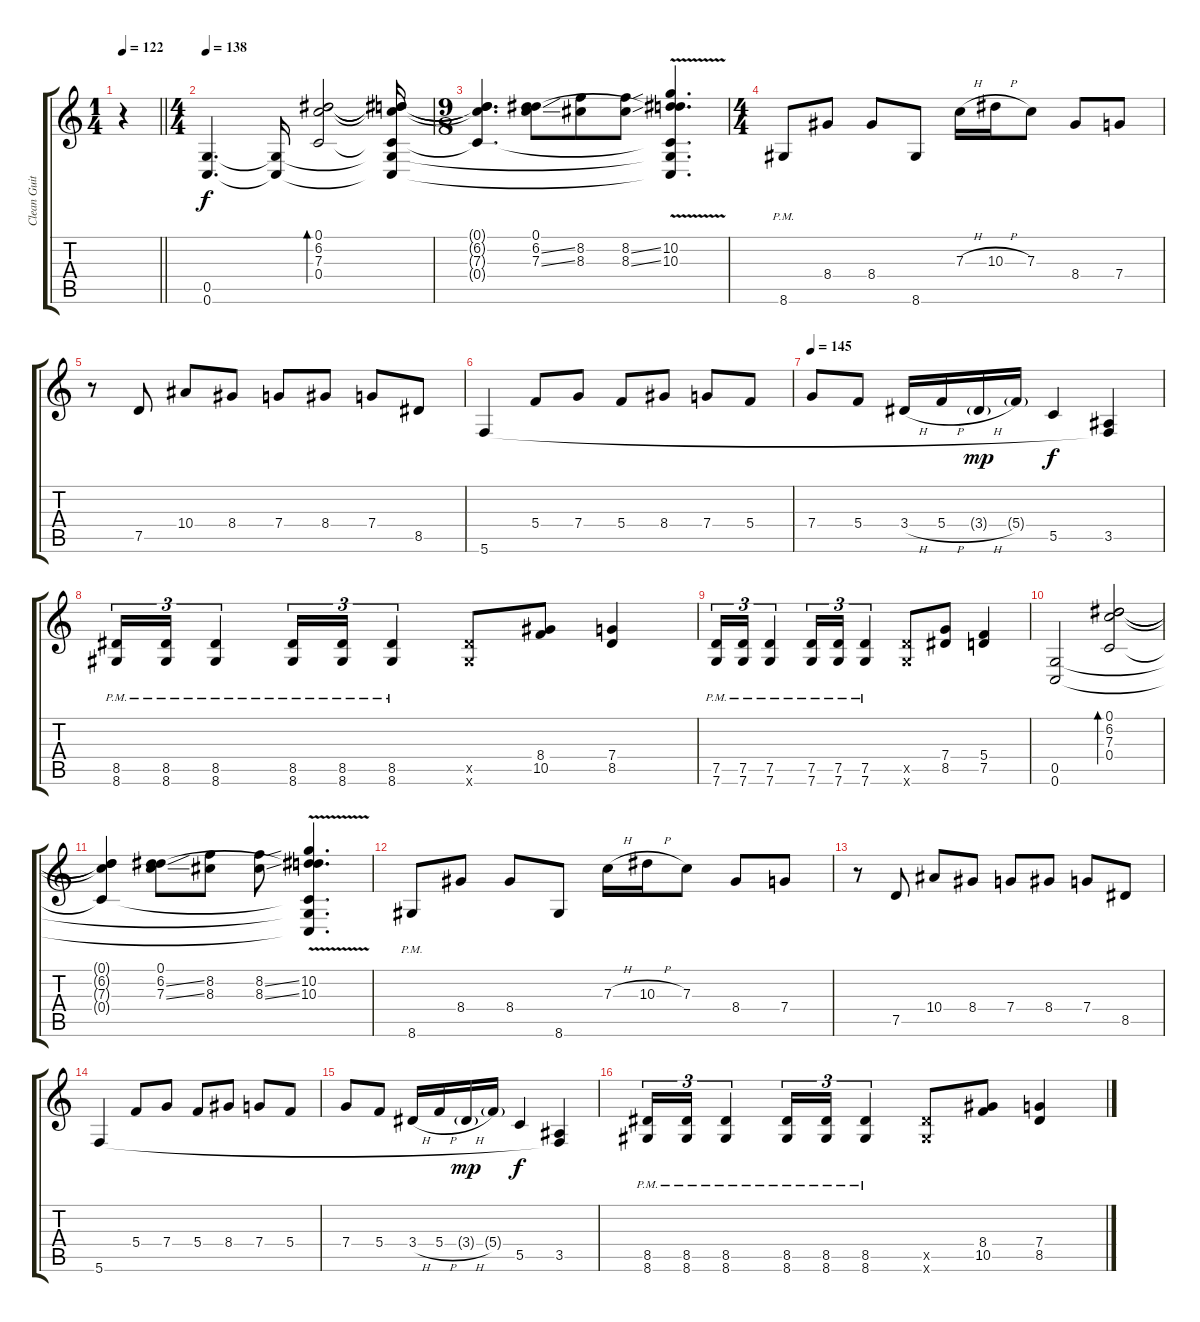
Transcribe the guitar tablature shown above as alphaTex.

\track ("Clean Guitar" "Clean Guit") {instrument electricguitarclean}
\staff {score tabs}
\tuning (D4 A3 F3 C3 G2 C2) {hide}
\ts (1 4)
\tempo 122
\clef g2
\barLineRight lightlight
\ks c
r.4{dy f instrument electricguitarclean} |
\ts (4 4)
\section ("" "")
\tempo 138
(0.5 0.6).4{d} (0.5{t} 0.6{t}).16 (0.1 6.2 7.3 0.4).2{bd 240} (0.1{t} 6.2{t} 7.3{t} 0.4{t} 0.5{t} 0.6{t}).16 |
\ts (9 8)
(0.1{t} 6.2{t} 7.3{t} 0.4{t}).4{d} (0.1 6.2{ss} 7.3{ss}).8 (8.2 8.3).8 (8.2{ss} 8.3{ss}).8 (0.1{t} 10.2{v} 10.3{v} 0.4{t} 0.5{t} 0.6{t}).4{d} |
\ts (4 4)
8.6{pm}.8 8.4.8 8.4.8 8.6.8 7.3{h}.16 10.3{h}.16 7.3.8 8.4.8 7.4.8 |
r.8 7.5.8 10.4.8 8.4.8 7.4.8 8.4.8 7.4.8 8.5.8 |
5.6.4 5.4.8 7.4.8 5.4.8 8.4.8 7.4.8 5.4.8 |
\tempo 145
7.4.8 5.4.8 3.4{h}.16 5.4{h}.16 3.4{h g}.16{dy mp} 5.4{g}.16 5.5.4{dy f} (3.5 5.6{t}).4 |
(8.5{pm} 8.6{pm}).16{tu (3 2)} (8.5{pm} 8.6{pm}).16{tu (3 2)} (8.5{pm} 8.6{pm}).4{tu (3 2)} (8.5{pm} 8.6{pm}).16{tu (3 2)} (8.5{pm} 8.6{pm}).16{tu (3 2)} (8.5{pm} 8.6{pm}).4{tu (3 2)} (8.5{x} 8.6{x}).8 (8.4 10.5).8 (7.4 8.5).4 |
(7.5{pm} 7.6{pm}).16{tu (3 2)} (7.5{pm} 7.6{pm}).16{tu (3 2)} (7.5{pm} 7.6{pm}).4{tu (3 2)} (7.5{pm} 7.6{pm}).16{tu (3 2)} (7.5{pm} 7.6{pm}).16{tu (3 2)} (7.5{pm} 7.6{pm}).4{tu (3 2)} (7.5{x} 7.6{x}).8 (7.4 8.5).8 (5.4 7.5).4 |
(0.5 0.6).2 (0.1 6.2 7.3 0.4).2{bd 120} |
(0.1{t} 6.2{t} 7.3{t} 0.4{t}).4 (0.1 6.2{ss} 7.3{ss}).8 (8.2 8.3).8 (8.2{ss} 8.3{ss}).8 (0.1{t} 10.2{v} 10.3{v} 0.4{t} 0.5{t} 0.6{t}).4{d} |
8.6{pm}.8 8.4.8 8.4.8 8.6.8 7.3{h}.16 10.3{h}.16 7.3.8 8.4.8 7.4.8 |
r.8 7.5.8 10.4.8 8.4.8 7.4.8 8.4.8 7.4.8 8.5.8 |
5.6.4 5.4.8 7.4.8 5.4.8 8.4.8 7.4.8 5.4.8 |
7.4.8 5.4.8 3.4{h}.16 5.4{h}.16 3.4{h g}.16{dy mp} 5.4{g}.16 5.5.4{dy f} (3.5 5.6{t}).4 |
(8.5{pm} 8.6{pm}).16{tu (3 2)} (8.5{pm} 8.6{pm}).16{tu (3 2)} (8.5{pm} 8.6{pm}).4{tu (3 2)} (8.5{pm} 8.6{pm}).16{tu (3 2)} (8.5{pm} 8.6{pm}).16{tu (3 2)} (8.5{pm} 8.6{pm}).4{tu (3 2)} (8.5{x} 8.6{x}).8 (8.4 10.5).8 (7.4 8.5).4
